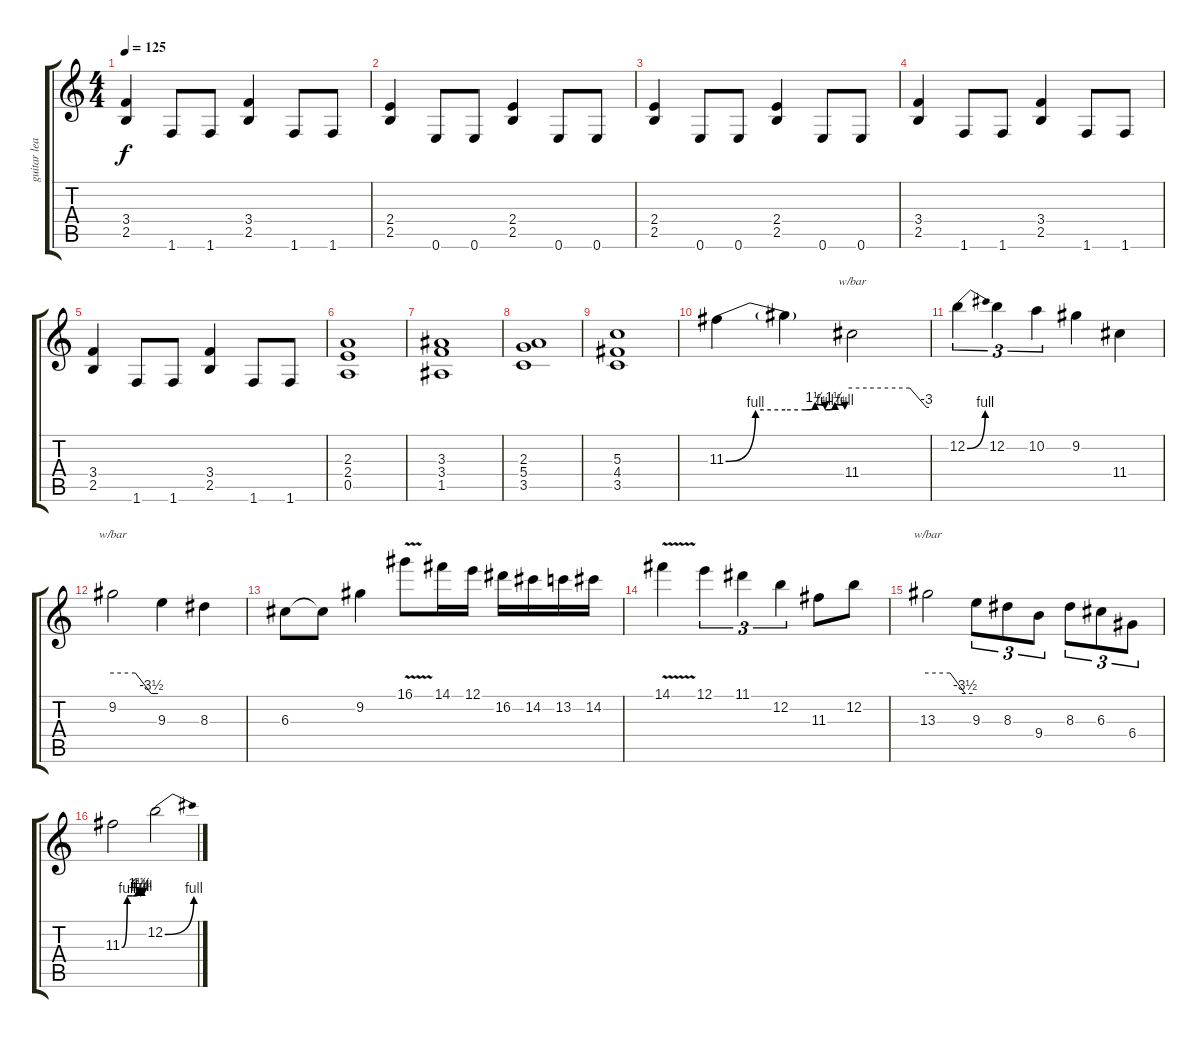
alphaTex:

\track ("guitar lead " "guitar lea") {instrument distortionguitar}
\staff {score tabs}
\tuning (E4 B3 G3 D3 A2 E2) {hide}
\ts (4 4)
\tempo 125
\clef g2
\ks c
(3.4 2.5).4{dy f} 1.6.8 1.6.8 (3.4 2.5).4 1.6.8 1.6.8 |
(2.4 2.5).4 0.6.8 0.6.8 (2.4 2.5).4 0.6.8 0.6.8 |
(2.4 2.5).4 0.6.8 0.6.8 (2.4 2.5).4 0.6.8 0.6.8 |
(3.4 2.5).4 1.6.8 1.6.8 (3.4 2.5).4 1.6.8 1.6.8 |
(3.4 2.5).4 1.6.8 1.6.8 (3.4 2.5).4 1.6.8 1.6.8 |
(2.3 2.4 0.5).1 |
(3.3 3.4 1.5).1 |
(2.3 5.4 3.5).1 |
(5.3 4.4 3.5).1 |
11.3{be (custom 0 0 15 4 30 4 40 4 45 5 50 4 55 5 60 4)}.4 11.3{t}.4 11.4.2{tbe (custom default 0 0 45 0 58 -12 60 -12)} |
12.2{be (bend 0 0 60 4)}.4{tu (3 2)} 12.2.4{tu (3 2)} 10.2.4{tu (3 2)} 9.2.4 11.4.4 |
9.2.2{tbe (custom default 0 0 30 0 51 -14 60 -14)} 9.3.4 8.3.4 |
6.3.8 6.3{t}.8 9.2.4 16.1{v}.8 14.1.16 12.1.16 16.2.16 14.2.16 13.2.16 14.2.16 |
14.1{v}.4 12.1.4{tu (3 2)} 11.1.4{tu (3 2)} 12.2.4{tu (3 2)} 11.3.8 12.2.8 |
13.3.2{tbe (custom default 0 0 30 0 50 -14 60 -14)} 9.3.8{tu (3 2)} 8.3.8{tu (3 2)} 9.4.8{tu (3 2)} 8.3.8{tu (3 2)} 6.3.8{tu (3 2)} 6.4.8{tu (3 2)} |
11.3{be (custom 0 0 15 4 30 4 40 4 45 5 50 4 55 5 60 4)}.2 12.2{be (bend 0 0 60 4)}.2
